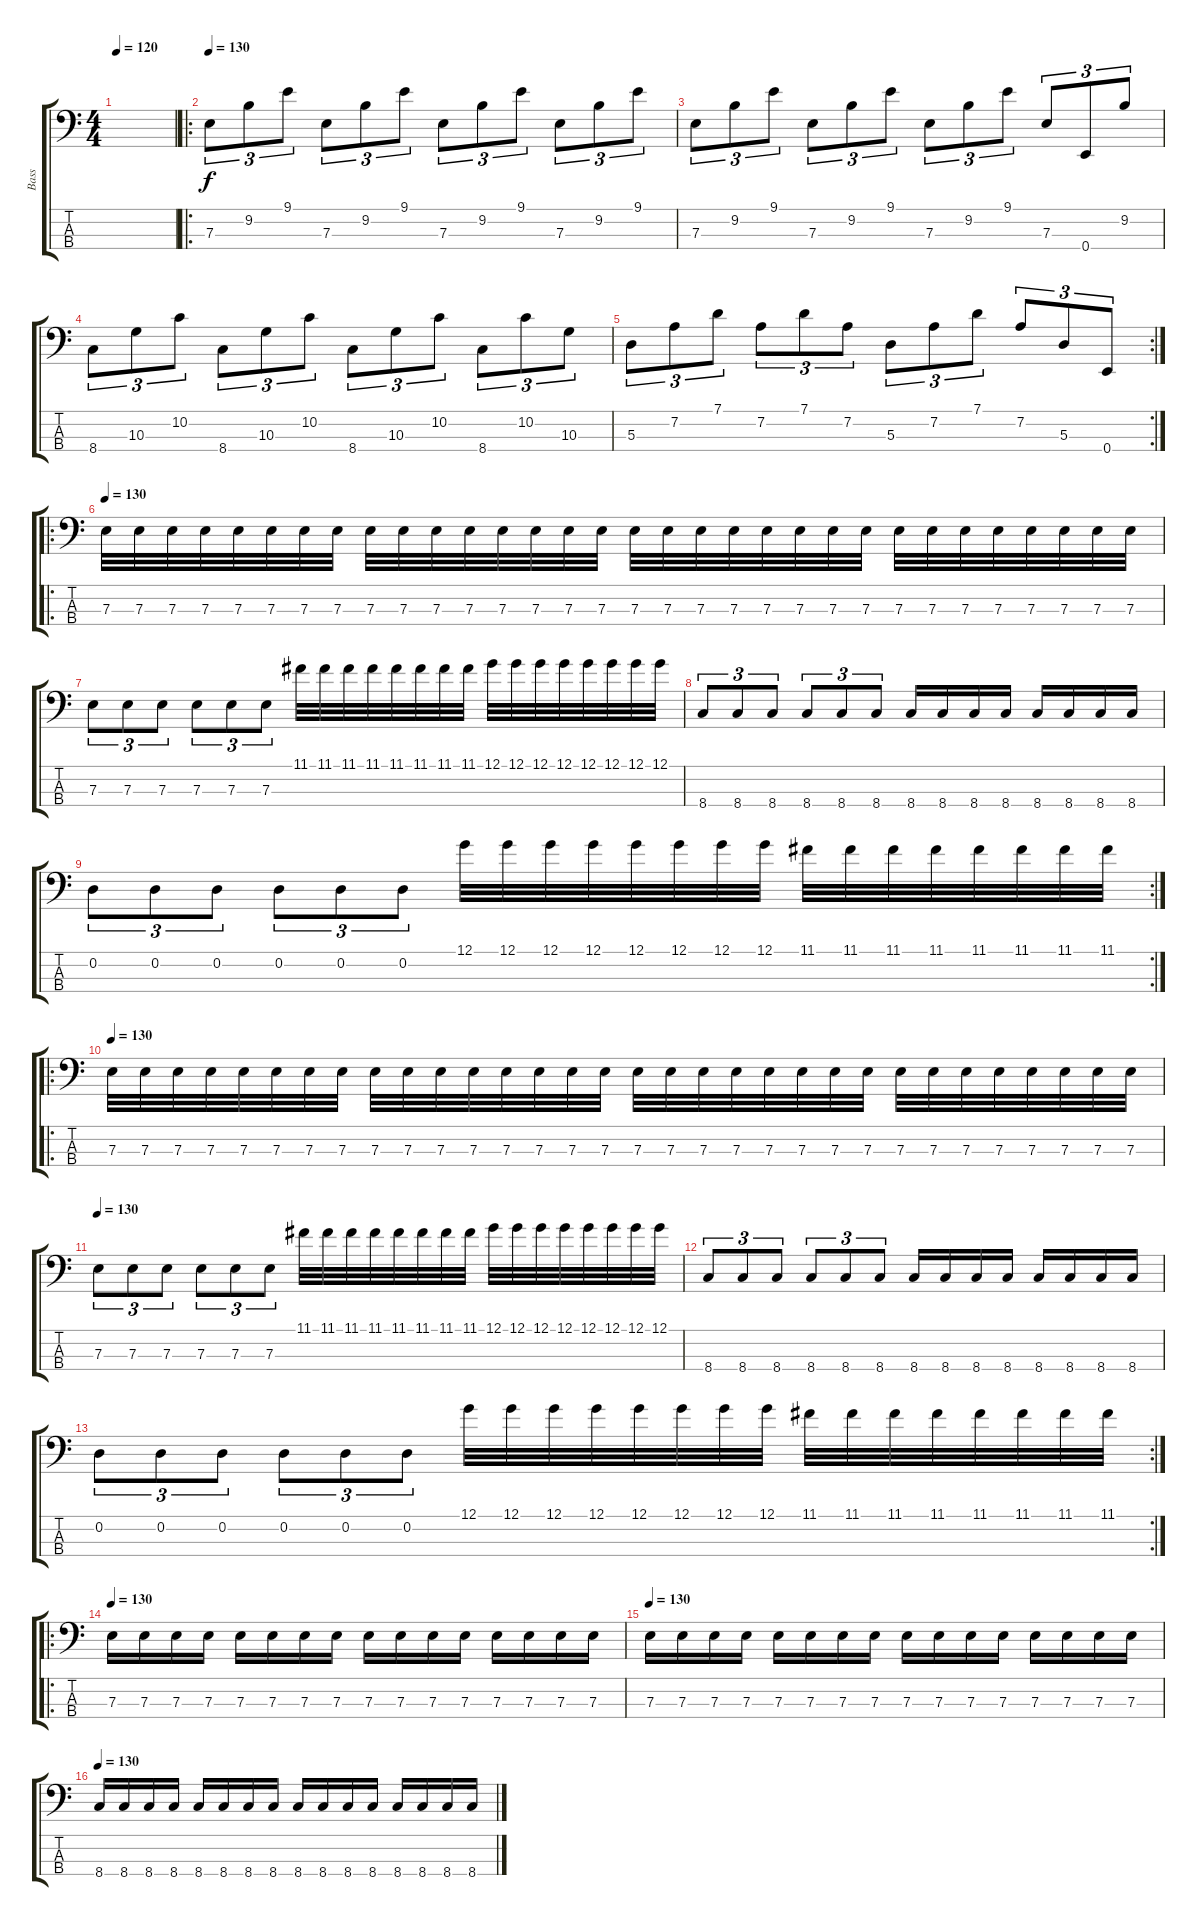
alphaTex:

\track ("Bass" "Bass") {instrument electricbassfinger}
\staff {score tabs}
\tuning (G2 D2 A1 E1) {hide}
\ts (4 4)
\tempo 120
\clef f4
\ks c
|
\ro
\tempo 130
7.3.8{tu (3 2)} 9.2.8{tu (3 2)} 9.1.8{tu (3 2)} 7.3.8{tu (3 2)} 9.2.8{tu (3 2)} 9.1.8{tu (3 2)} 7.3.8{tu (3 2)} 9.2.8{tu (3 2)} 9.1.8{tu (3 2)} 7.3.8{tu (3 2)} 9.2.8{tu (3 2)} 9.1.8{tu (3 2)} |
7.3.8{tu (3 2)} 9.2.8{tu (3 2)} 9.1.8{tu (3 2)} 7.3.8{tu (3 2)} 9.2.8{tu (3 2)} 9.1.8{tu (3 2)} 7.3.8{tu (3 2)} 9.2.8{tu (3 2)} 9.1.8{tu (3 2)} 7.3.8{tu (3 2)} 0.4.8{tu (3 2)} 9.2.8{tu (3 2)} |
8.4.8{tu (3 2)} 10.3.8{tu (3 2)} 10.2.8{tu (3 2)} 8.4.8{tu (3 2)} 10.3.8{tu (3 2)} 10.2.8{tu (3 2)} 8.4.8{tu (3 2)} 10.3.8{tu (3 2)} 10.2.8{tu (3 2)} 8.4.8{tu (3 2)} 10.2.8{tu (3 2)} 10.3.8{tu (3 2)} |
\rc 2
5.3.8{tu (3 2)} 7.2.8{tu (3 2)} 7.1.8{tu (3 2)} 7.2.8{tu (3 2)} 7.1.8{tu (3 2)} 7.2.8{tu (3 2)} 5.3.8{tu (3 2)} 7.2.8{tu (3 2)} 7.1.8{tu (3 2)} 7.2.8{tu (3 2)} 5.3.8{tu (3 2)} 0.4.8{tu (3 2)} |
\ro
\tempo 130
7.3.32 7.3.32 7.3.32 7.3.32 7.3.32 7.3.32 7.3.32 7.3.32 7.3.32 7.3.32 7.3.32 7.3.32 7.3.32 7.3.32 7.3.32 7.3.32 7.3.32 7.3.32 7.3.32 7.3.32 7.3.32 7.3.32 7.3.32 7.3.32 7.3.32 7.3.32 7.3.32 7.3.32 7.3.32 7.3.32 7.3.32 7.3.32 |
7.3.8{tu (3 2)} 7.3.8{tu (3 2)} 7.3.8{tu (3 2)} 7.3.8{tu (3 2)} 7.3.8{tu (3 2)} 7.3.8{tu (3 2)} 11.1.32 11.1.32 11.1.32 11.1.32 11.1.32 11.1.32 11.1.32 11.1.32 12.1.32 12.1.32 12.1.32 12.1.32 12.1.32 12.1.32 12.1.32 12.1.32 |
8.4.8{tu (3 2)} 8.4.8{tu (3 2)} 8.4.8{tu (3 2)} 8.4.8{tu (3 2)} 8.4.8{tu (3 2)} 8.4.8{tu (3 2)} 8.4.16 8.4.16 8.4.16 8.4.16 8.4.16 8.4.16 8.4.16 8.4.16 |
\rc 2
0.2.8{tu (3 2)} 0.2.8{tu (3 2)} 0.2.8{tu (3 2)} 0.2.8{tu (3 2)} 0.2.8{tu (3 2)} 0.2.8{tu (3 2)} 12.1.32 12.1.32 12.1.32 12.1.32 12.1.32 12.1.32 12.1.32 12.1.32 11.1.32 11.1.32 11.1.32 11.1.32 11.1.32 11.1.32 11.1.32 11.1.32 |
\ro
\tempo 130
7.3.32 7.3.32 7.3.32 7.3.32 7.3.32 7.3.32 7.3.32 7.3.32 7.3.32 7.3.32 7.3.32 7.3.32 7.3.32 7.3.32 7.3.32 7.3.32 7.3.32 7.3.32 7.3.32 7.3.32 7.3.32 7.3.32 7.3.32 7.3.32 7.3.32 7.3.32 7.3.32 7.3.32 7.3.32 7.3.32 7.3.32 7.3.32 |
\tempo 130
7.3.8{tu (3 2)} 7.3.8{tu (3 2)} 7.3.8{tu (3 2)} 7.3.8{tu (3 2)} 7.3.8{tu (3 2)} 7.3.8{tu (3 2)} 11.1.32 11.1.32 11.1.32 11.1.32 11.1.32 11.1.32 11.1.32 11.1.32 12.1.32 12.1.32 12.1.32 12.1.32 12.1.32 12.1.32 12.1.32 12.1.32 |
8.4.8{tu (3 2)} 8.4.8{tu (3 2)} 8.4.8{tu (3 2)} 8.4.8{tu (3 2)} 8.4.8{tu (3 2)} 8.4.8{tu (3 2)} 8.4.16 8.4.16 8.4.16 8.4.16 8.4.16 8.4.16 8.4.16 8.4.16 |
\rc 2
0.2.8{tu (3 2)} 0.2.8{tu (3 2)} 0.2.8{tu (3 2)} 0.2.8{tu (3 2)} 0.2.8{tu (3 2)} 0.2.8{tu (3 2)} 12.1.32 12.1.32 12.1.32 12.1.32 12.1.32 12.1.32 12.1.32 12.1.32 11.1.32 11.1.32 11.1.32 11.1.32 11.1.32 11.1.32 11.1.32 11.1.32 |
\ro
\tempo 130
7.3.16 7.3.16 7.3.16 7.3.16 7.3.16 7.3.16 7.3.16 7.3.16 7.3.16 7.3.16 7.3.16 7.3.16 7.3.16 7.3.16 7.3.16 7.3.16 |
\tempo 130
7.3.16 7.3.16 7.3.16 7.3.16 7.3.16 7.3.16 7.3.16 7.3.16 7.3.16 7.3.16 7.3.16 7.3.16 7.3.16 7.3.16 7.3.16 7.3.16 |
\tempo 130
8.4.16 8.4.16 8.4.16 8.4.16 8.4.16 8.4.16 8.4.16 8.4.16 8.4.16 8.4.16 8.4.16 8.4.16 8.4.16 8.4.16 8.4.16 8.4.16
